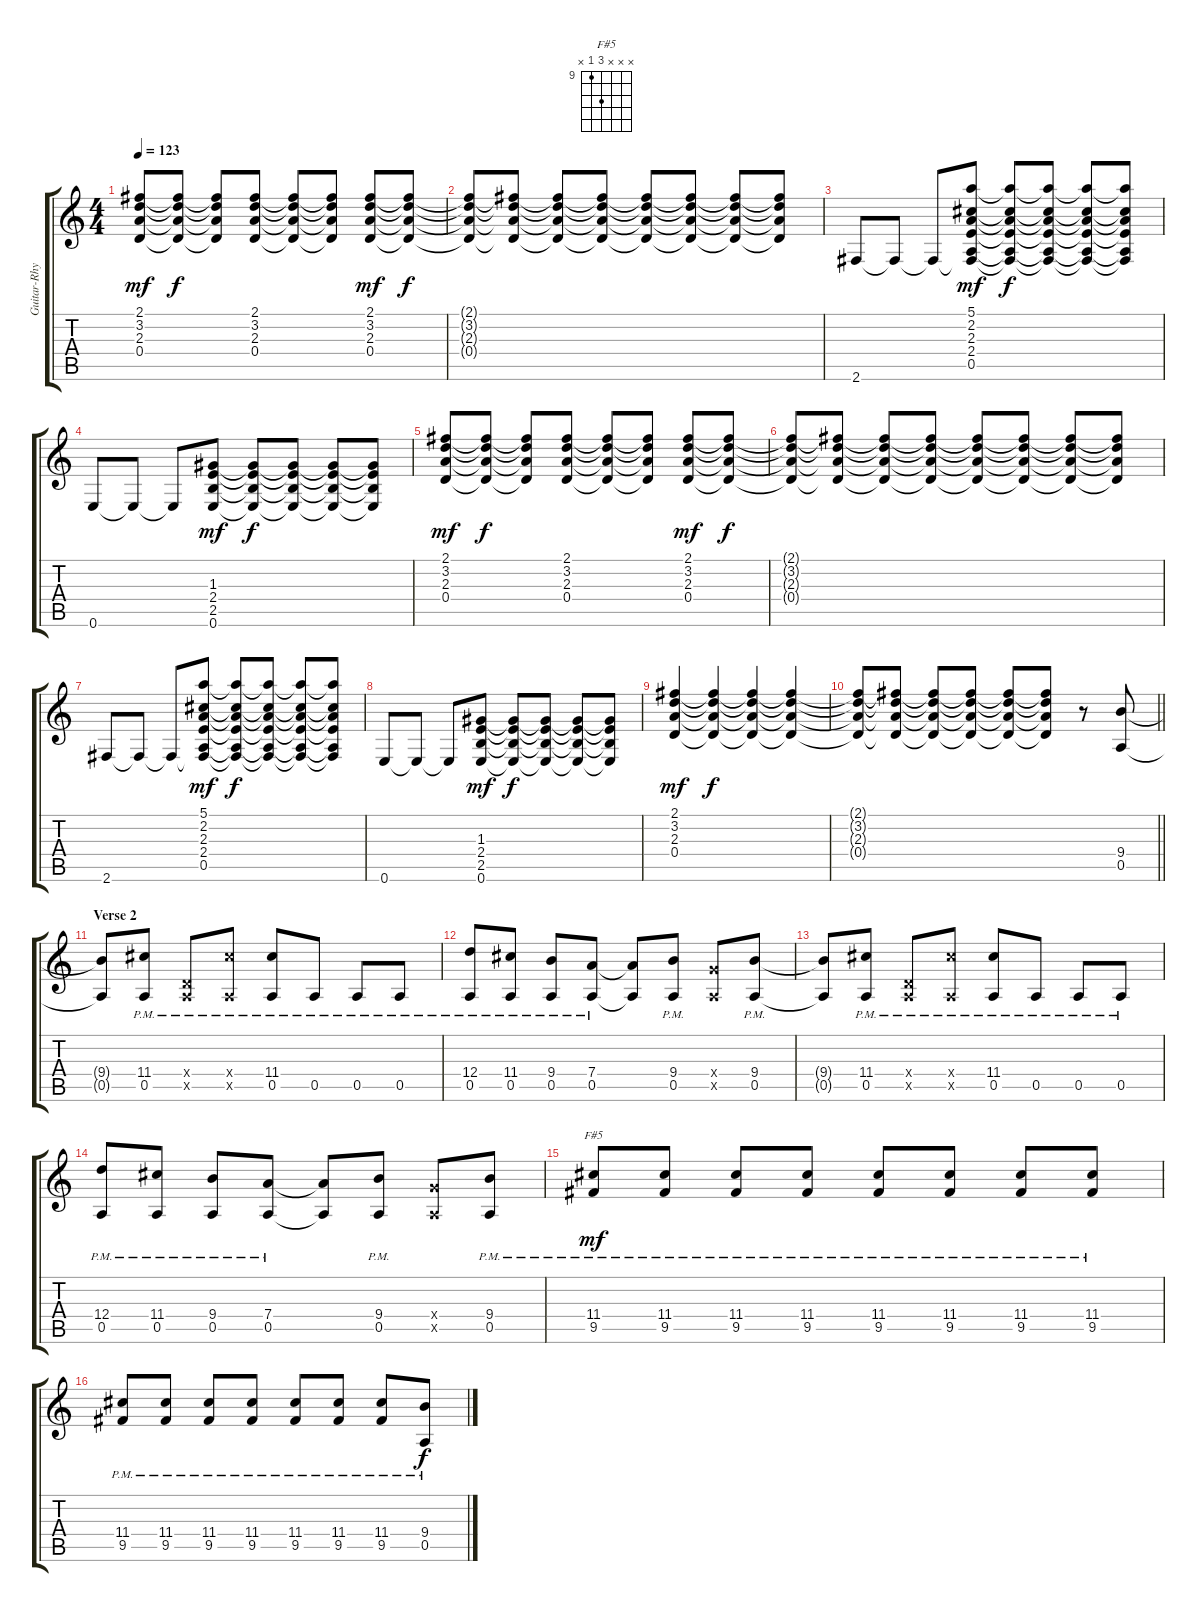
\track ("Guitar-Rhythm" "Guitar-Rhy") {instrument distortionguitar}
\staff {score tabs}
\tuning (E4 B3 G3 D3 A2 E2) {hide}
\chord ("F#5" x x x 11 9 x) {firstfret 9}
\ts (4 4)
\tempo 123
\clef g2
\ks c
(2.1 3.2 2.3 0.4).8{dy mf} (2.1{t} 3.2{t} 2.3{t} 0.4{t}).8{dy f} (2.1{t} 3.2{t} 2.3{t} 0.4{t}).8 (2.1 3.2 2.3 0.4).8 (2.1{t} 3.2{t} 2.3{t} 0.4{t}).8 (2.1{t} 3.2{t} 2.3{t} 0.4{t}).8 (2.1 3.2 2.3 0.4).8{dy mf} (2.1{t} 3.2{t} 2.3{t} 0.4{t}).8{dy f} |
(2.1{t} 3.2{t} 2.3{t} 0.4{t}).8 (2.1{t} 3.2{t} 2.3{t} 0.4{t}).8 (2.1{t} 3.2{t} 2.3{t} 0.4{t}).8 (2.1{t} 3.2{t} 2.3{t} 0.4{t}).8 (2.1{t} 3.2{t} 2.3{t} 0.4{t}).8 (2.1{t} 3.2{t} 2.3{t} 0.4{t}).8 (2.1{t} 3.2{t} 2.3{t} 0.4{t}).8 (2.1{t} 3.2{t} 2.3{t} 0.4{t}).8 |
2.6.8 2.6{t}.8 2.6{t}.8 (5.1 2.2 2.3 2.4 0.5 2.6{t}).8{dy mf} (5.1{t} 2.2{t} 2.3{t} 2.4{t} 0.5{t} 2.6{t}).8{dy f} (5.1{t} 2.2{t} 2.3{t} 2.4{t} 0.5{t} 2.6{t}).8 (5.1{t} 2.2{t} 2.3{t} 2.4{t} 0.5{t} 2.6{t}).8 (5.1{t} 2.2{t} 2.3{t} 2.4{t} 0.5{t} 2.6{t}).8 |
0.6.8 0.6{t}.8 0.6{t}.8 (1.3 2.4 2.5 0.6).8{dy mf} (1.3{t} 2.4{t} 2.5{t} 0.6{t}).8{dy f} (1.3{t} 2.4{t} 2.5{t} 0.6{t}).8 (1.3{t} 2.4{t} 2.5{t} 0.6{t}).8 (1.3{t} 2.4{t} 2.5{t} 0.6{t}).8 |
(2.1 3.2 2.3 0.4).8{dy mf} (2.1{t} 3.2{t} 2.3{t} 0.4{t}).8{dy f} (2.1{t} 3.2{t} 2.3{t} 0.4{t}).8 (2.1 3.2 2.3 0.4).8 (2.1{t} 3.2{t} 2.3{t} 0.4{t}).8 (2.1{t} 3.2{t} 2.3{t} 0.4{t}).8 (2.1 3.2 2.3 0.4).8{dy mf} (2.1{t} 3.2{t} 2.3{t} 0.4{t}).8{dy f} |
(2.1{t} 3.2{t} 2.3{t} 0.4{t}).8 (2.1{t} 3.2{t} 2.3{t} 0.4{t}).8 (2.1{t} 3.2{t} 2.3{t} 0.4{t}).8 (2.1{t} 3.2{t} 2.3{t} 0.4{t}).8 (2.1{t} 3.2{t} 2.3{t} 0.4{t}).8 (2.1{t} 3.2{t} 2.3{t} 0.4{t}).8 (2.1{t} 3.2{t} 2.3{t} 0.4{t}).8 (2.1{t} 3.2{t} 2.3{t} 0.4{t}).8 |
2.6.8 2.6{t}.8 2.6{t}.8 (5.1 2.2 2.3 2.4 0.5 2.6{t}).8{dy mf} (5.1{t} 2.2{t} 2.3{t} 2.4{t} 0.5{t} 2.6{t}).8{dy f} (5.1{t} 2.2{t} 2.3{t} 2.4{t} 0.5{t} 2.6{t}).8 (5.1{t} 2.2{t} 2.3{t} 2.4{t} 0.5{t} 2.6{t}).8 (5.1{t} 2.2{t} 2.3{t} 2.4{t} 0.5{t} 2.6{t}).8 |
0.6.8 0.6{t}.8 0.6{t}.8 (1.3 2.4 2.5 0.6).8{dy mf} (1.3{t} 2.4{t} 2.5{t} 0.6{t}).8{dy f} (1.3{t} 2.4{t} 2.5{t} 0.6{t}).8 (1.3{t} 2.4{t} 2.5{t} 0.6{t}).8 (1.3{t} 2.4{t} 2.5{t} 0.6{t}).8 |
(2.1 3.2 2.3 0.4).4{dy mf} (2.1{t} 3.2{t} 2.3{t} 0.4{t}).4{dy f} (2.1{t} 3.2{t} 2.3{t} 0.4{t}).4 (2.1{t} 3.2{t} 2.3{t} 0.4{t}).4 |
\barLineRight lightlight
(2.1{t} 3.2{t} 2.3{t} 0.4{t}).8 (2.1{t} 3.2{t} 2.3{t} 0.4{t}).8 (2.1{t} 3.2{t} 2.3{t} 0.4{t}).8 (2.1{t} 3.2{t} 2.3{t} 0.4{t}).8 (2.1{t} 3.2{t} 2.3{t} 0.4{t}).8 (2.1{t} 3.2{t} 2.3{t} 0.4{t}).8 r.8 (9.4 0.5).8 |
\section ("" "Verse 2")
(9.4{t} 0.5{t}).8 (11.4{pm} 0.5{pm}).8 (0.4{x} 0.5{pm x}).8 (11.4{x} 0.5{pm x}).8 (11.4{pm} 0.5{pm}).8 0.5{pm}.8 0.5{pm}.8 0.5{pm}.8 |
(12.4{pm} 0.5{pm}).8 (11.4{pm} 0.5{pm}).8 (9.4{pm} 0.5{pm}).8 (7.4{pm} 0.5{pm}).8 (7.4{t} 0.5{t}).8 (9.4{pm} 0.5{pm}).8 (5.4{x} 0.5{x}).8 (9.4{pm} 0.5{pm}).8 |
(9.4{t} 0.5{t}).8 (11.4{pm} 0.5{pm}).8 (0.4{x} 0.5{pm x}).8 (11.4{x} 0.5{pm x}).8 (11.4{pm} 0.5{pm}).8 0.5{pm}.8 0.5{pm}.8 0.5{pm}.8 |
(12.4{pm} 0.5{pm}).8 (11.4{pm} 0.5{pm}).8 (9.4{pm} 0.5{pm}).8 (7.4{pm} 0.5{pm}).8 (7.4{t} 0.5{t}).8 (9.4{pm} 0.5{pm}).8 (5.4{x} 0.5{x}).8 (9.4{pm} 0.5{pm}).8 |
(11.4{pm} 9.5{pm}).8{ch "F#5" dy mf} (11.4{pm} 9.5{pm}).8 (11.4 9.5{pm}).8 (11.4 9.5{pm}).8 (11.4 9.5{pm}).8 (11.4 9.5{pm}).8 (11.4 9.5{pm}).8 (11.4 9.5{pm}).8 |
(11.4{pm} 9.5{pm}).8 (11.4{pm} 9.5{pm}).8 (11.4 9.5{pm}).8 (11.4 9.5{pm}).8 (11.4 9.5{pm}).8 (11.4 9.5{pm}).8 (11.4 9.5{pm}).8 (9.4{pm} 0.5{pm}).8{dy f}
